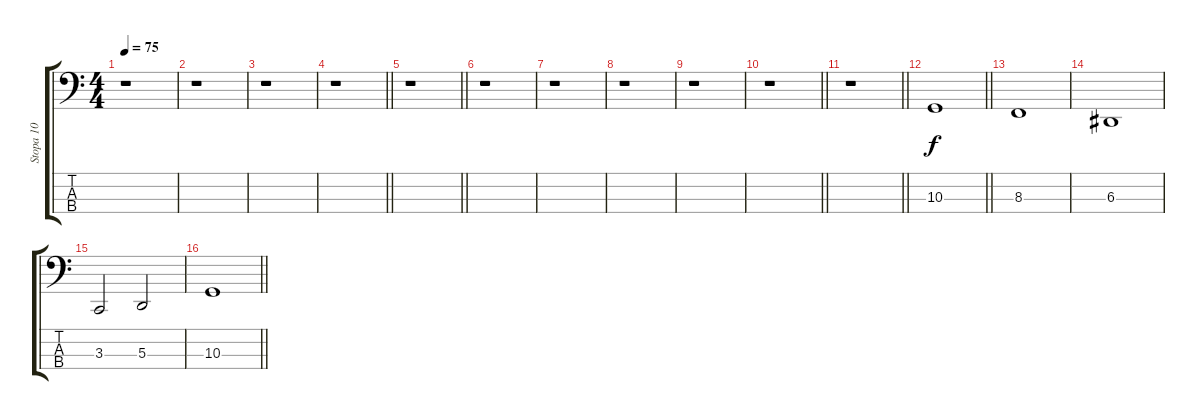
\track ("Stopa 10" "Stopa 10") {instrument pad2warm}
\staff {score tabs}
\tuning (G2 D2 A1 E1) {hide}
\ts (4 4)
\tempo 75
\clef f4
\ks c
r.1{dy f} |
r.1 |
r.1 |
\barLineRight lightlight
r.1 |
\section ("" "")
\barLineRight lightlight
r.1 |
r.1 |
r.1 |
r.1 |
r.1 |
\barLineRight lightlight
r.1 |
\barLineRight lightlight
r.1 |
\section ("" "")
\barLineRight lightlight
10.3.1 |
8.3.1 |
6.3.1 |
3.3.2 5.3.2 |
\barLineRight lightlight
10.3.1
